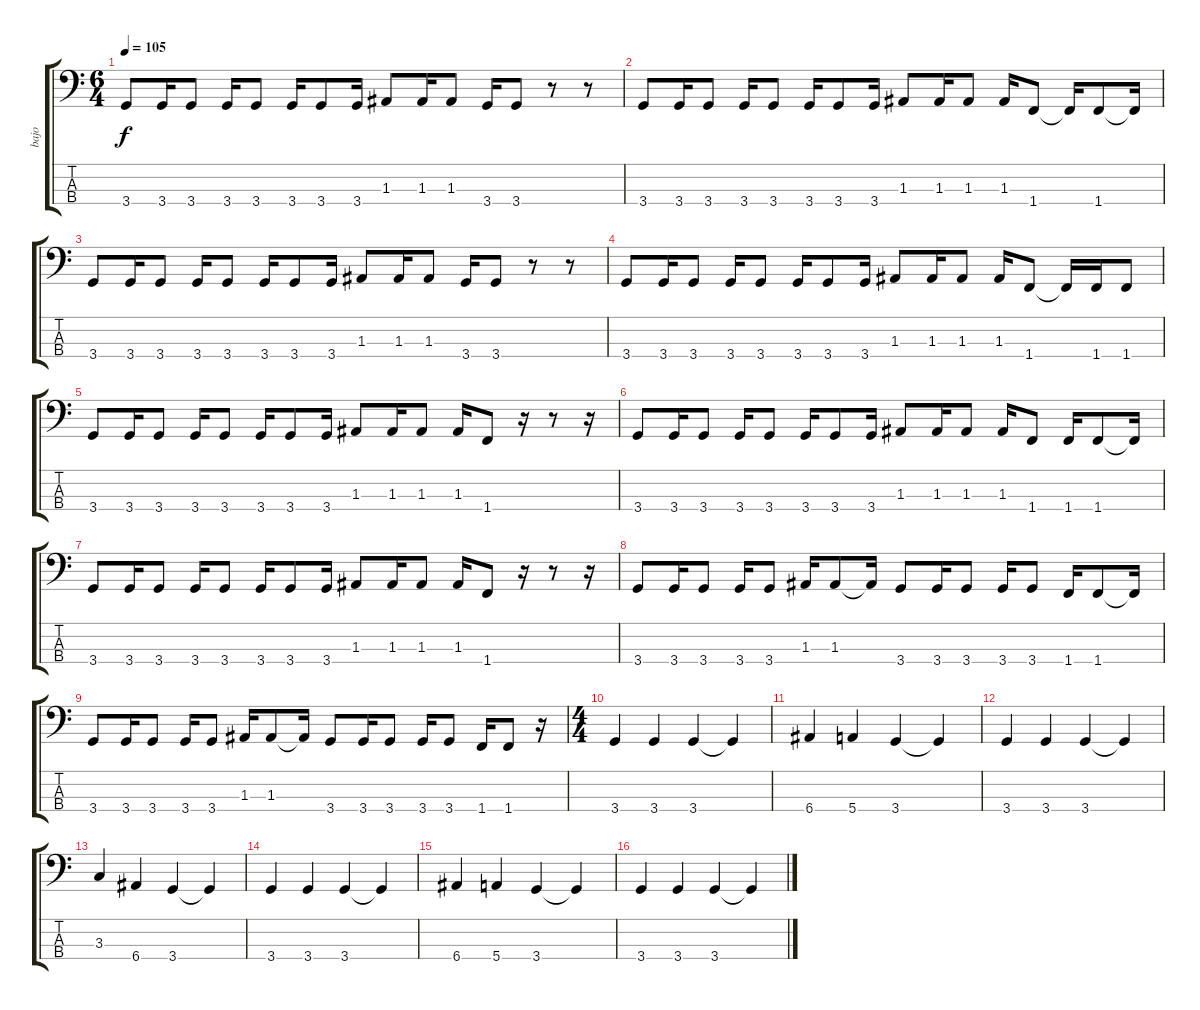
\track ("bajo" "bajo") {instrument electricbassfinger}
\staff {score tabs}
\tuning (G2 D2 A1 E1) {hide}
\ts (6 4)
\tempo 105
\clef f4
\ks c
3.4.8{dy f} 3.4.16 3.4.8 3.4.16 3.4.8 3.4.16 3.4.8 3.4.16 1.3.8 1.3.16 1.3.8 3.4.16 3.4.8 r.8 r.8 |
3.4.8 3.4.16 3.4.8 3.4.16 3.4.8 3.4.16 3.4.8 3.4.16 1.3.8 1.3.16 1.3.8 1.3.16 1.4.8 1.4{t}.16 1.4.8 1.4{t}.16 |
3.4.8 3.4.16 3.4.8 3.4.16 3.4.8 3.4.16 3.4.8 3.4.16 1.3.8 1.3.16 1.3.8 3.4.16 3.4.8 r.8 r.8 |
3.4.8 3.4.16 3.4.8 3.4.16 3.4.8 3.4.16 3.4.8 3.4.16 1.3.8 1.3.16 1.3.8 1.3.16 1.4.8 1.4{t}.16 1.4.16 1.4.8 |
3.4.8 3.4.16 3.4.8 3.4.16 3.4.8 3.4.16 3.4.8 3.4.16 1.3.8 1.3.16 1.3.8 1.3.16 1.4.8 r.16 r.8 r.16 |
3.4.8 3.4.16 3.4.8 3.4.16 3.4.8 3.4.16 3.4.8 3.4.16 1.3.8 1.3.16 1.3.8 1.3.16 1.4.8 1.4.16 1.4.8 1.4{t}.16 |
3.4.8 3.4.16 3.4.8 3.4.16 3.4.8 3.4.16 3.4.8 3.4.16 1.3.8 1.3.16 1.3.8 1.3.16 1.4.8 r.16 r.8 r.16 |
3.4.8 3.4.16 3.4.8 3.4.16 3.4.8 1.3.16 1.3.8 1.3{t}.16 3.4.8 3.4.16 3.4.8 3.4.16 3.4.8 1.4.16 1.4.8 1.4{t}.16 |
3.4.8 3.4.16 3.4.8 3.4.16 3.4.8 1.3.16 1.3.8 1.3{t}.16 3.4.8 3.4.16 3.4.8 3.4.16 3.4.8 1.4.16 1.4.8 r.16 |
\ts (4 4)
3.4.4 3.4.4 3.4.4 3.4{t}.4 |
6.4.4 5.4.4 3.4.4 3.4{t}.4 |
3.4.4 3.4.4 3.4.4 3.4{t}.4 |
3.3.4 6.4.4 3.4.4{volume 7} 3.4{t}.4 |
3.4.4 3.4.4{volume 5} 3.4.4 3.4{t}.4 |
6.4.4 5.4.4{volume 4} 3.4.4 3.4{t}.4 |
3.4.4 3.4.4{volume 2} 3.4.4 3.4{t}.4
